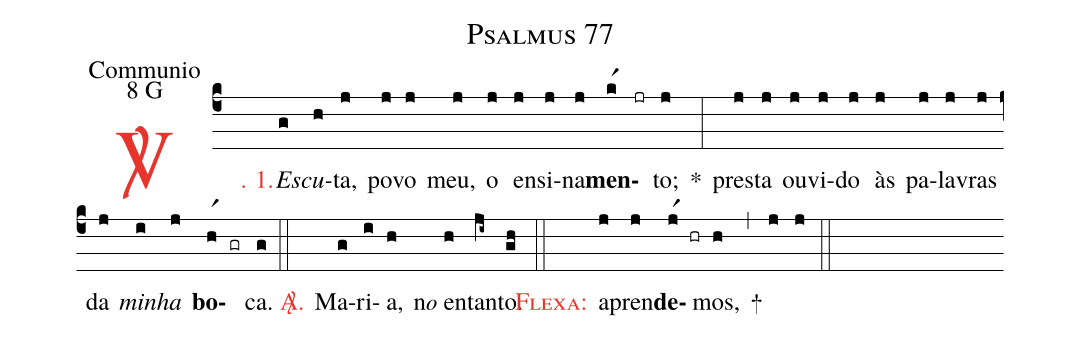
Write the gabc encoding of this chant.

name: Psalmus 77;
office-part: Communio;
mode: 8;
mode-differentia: G;
%%
(c4)

<c><sp>V/</sp>. 1.</c>() <i>Es</i>(g)<i>cu</i>(h)ta,(j) po(j)vo(j) meu,(j) o(j) en(j)si(j)na(j)<b>men</b>(kr1)(jr)to;(j) *(:) pres(j)ta(j) ou(j)vi(j)do(j) às(j) pa(j)la(j)vras(j) da(j) <i>mi</i>(i)<i>nha</i>(j) <b>bo</b>(hr1)(gr)ca.(g)

(::)

<c><sp>A/</sp>.</c>() Ma(g)ri(i)a,(h) n<e>o</e> en(h)tan(ji~)to.(gh)

(::)

<c><sc>Flexa</sc>:</c>() a(j)pren(j)<b>de</b>(jr1 hr)mos,(h) +(,) (j) (j)

(::)
